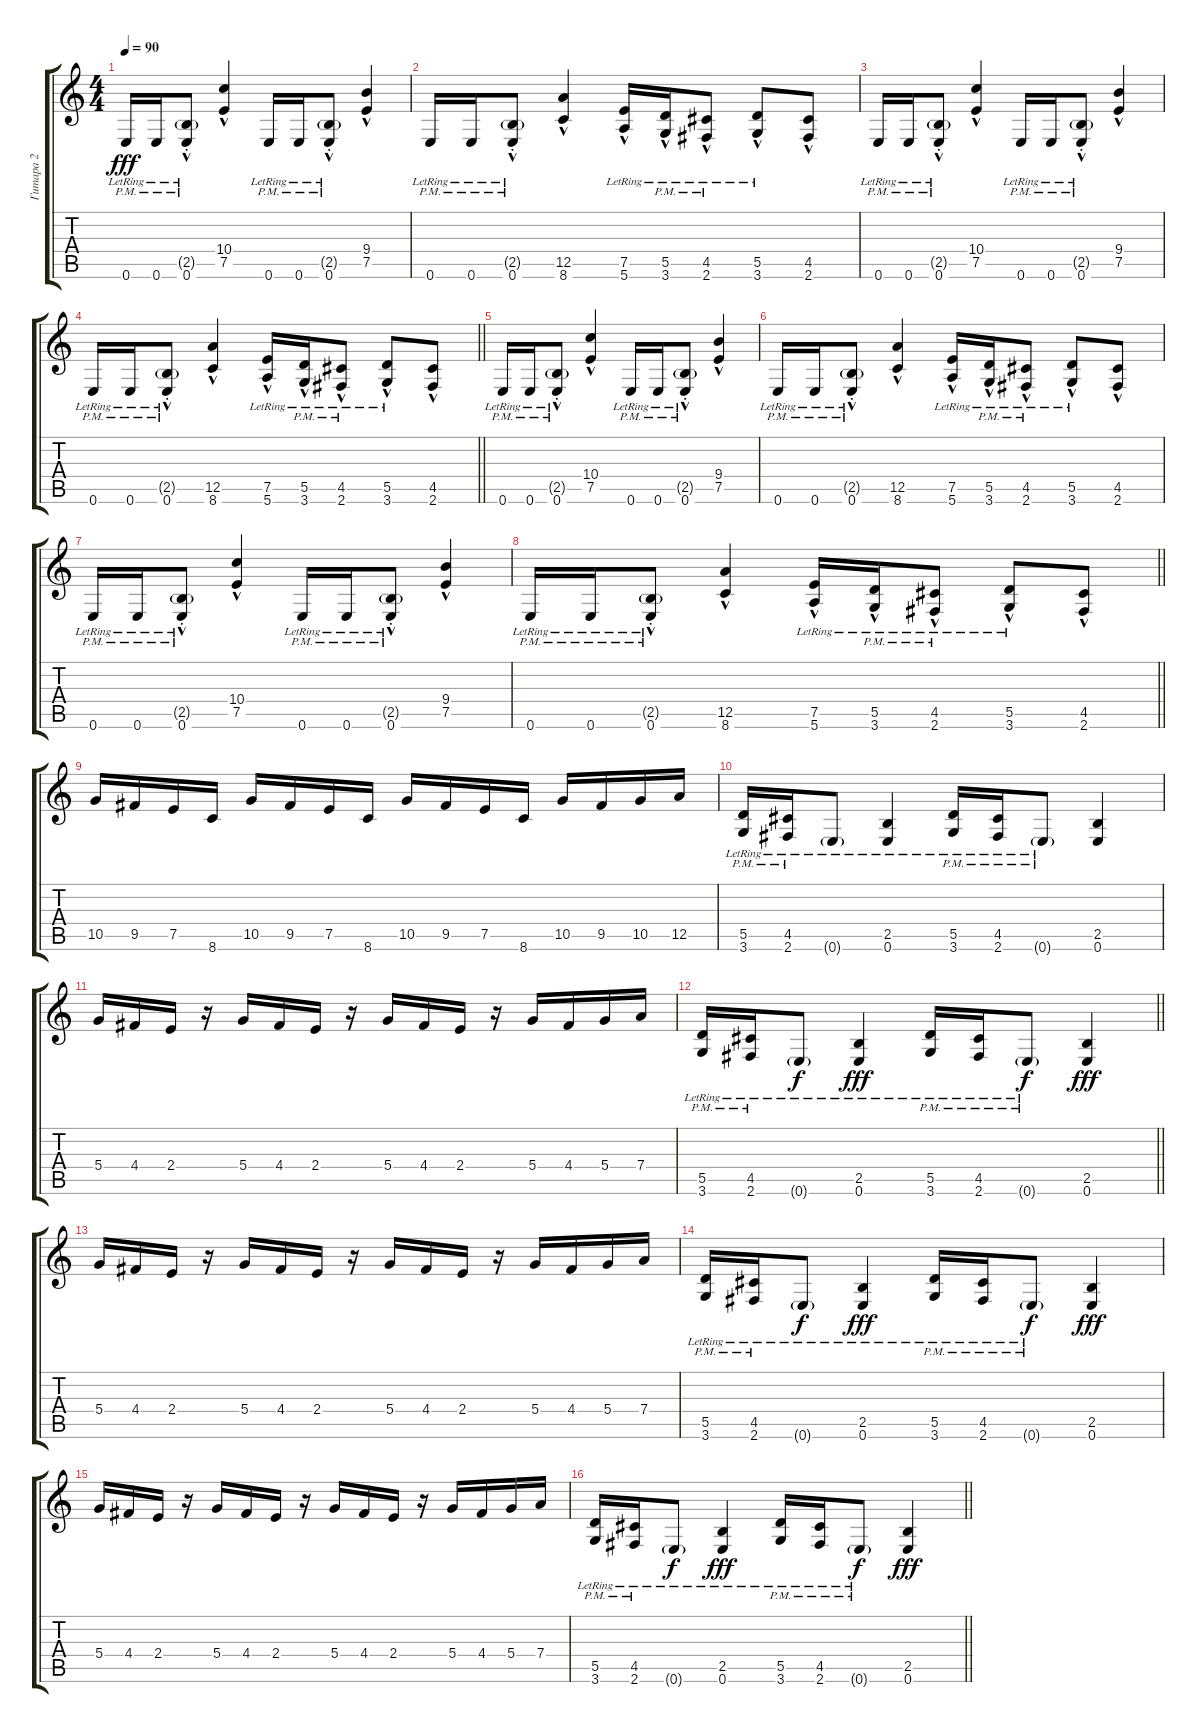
\track ("Гитара 2" "Гитара 2") {instrument distortionguitar}
\staff {score tabs}
\tuning (E4 B3 G3 D3 A2 E2) {hide}
\ts (4 4)
\section ("" "")
\tempo 90
\clef g2
\ks c
0.6{pm lr}.16{dy fff} 0.6{pm lr}.16 (2.5{g st lr} 0.6{hac pm st lr}).8 (10.4{hac} 7.5{hac}).4 0.6{pm lr}.16 0.6{pm lr}.16 (2.5{g st lr} 0.6{hac pm st lr}).8 (9.4{hac} 7.5{hac}).4 |
0.6{pm lr}.16 0.6{pm lr}.16 (2.5{g pm st lr} 0.6{hac pm st lr}).8 (12.5{hac} 8.6).4 (7.5{hac lr} 5.6{hac lr}).16 (5.5{hac pm lr} 3.6{hac pm lr}).16 (4.5{hac pm lr} 2.6{hac pm lr}).8 (5.5{hac lr} 3.6{hac lr}).8 (4.5{hac} 2.6{hac}).8 |
0.6{pm lr}.16 0.6{pm lr}.16 (2.5{g st lr} 0.6{hac pm st lr}).8 (10.4{hac} 7.5{hac}).4 0.6{pm lr}.16 0.6{pm lr}.16 (2.5{g st lr} 0.6{hac pm st lr}).8 (9.4{hac} 7.5{hac}).4 |
\barLineRight lightlight
0.6{pm lr}.16 0.6{pm lr}.16 (2.5{g pm st lr} 0.6{hac pm st lr}).8 (12.5{hac} 8.6).4 (7.5{hac lr} 5.6{hac lr}).16 (5.5{hac pm lr} 3.6{hac pm lr}).16 (4.5{hac pm lr} 2.6{hac pm lr}).8 (5.5{hac lr} 3.6{hac lr}).8 (4.5{hac} 2.6{hac}).8 |
0.6{pm lr}.16 0.6{pm lr}.16 (2.5{g st lr} 0.6{hac pm st lr}).8 (10.4{hac} 7.5{hac}).4 0.6{pm lr}.16 0.6{pm lr}.16 (2.5{g st lr} 0.6{hac pm st lr}).8 (9.4{hac} 7.5{hac}).4 |
0.6{pm lr}.16 0.6{pm lr}.16 (2.5{g pm st lr} 0.6{hac pm st lr}).8 (12.5{hac} 8.6).4 (7.5{hac lr} 5.6{hac lr}).16 (5.5{hac pm lr} 3.6{hac pm lr}).16 (4.5{hac pm lr} 2.6{hac pm lr}).8 (5.5{hac lr} 3.6{hac lr}).8 (4.5{hac} 2.6{hac}).8 |
0.6{pm lr}.16 0.6{pm lr}.16 (2.5{g st lr} 0.6{hac pm st lr}).8 (10.4{hac} 7.5{hac}).4 0.6{pm lr}.16 0.6{pm lr}.16 (2.5{g st lr} 0.6{hac pm st lr}).8 (9.4{hac} 7.5{hac}).4 |
\barLineRight lightlight
0.6{pm lr}.16 0.6{pm lr}.16 (2.5{g pm st lr} 0.6{hac pm st lr}).8 (12.5{hac} 8.6).4 (7.5{hac lr} 5.6{hac lr}).16 (5.5{hac pm lr} 3.6{hac pm lr}).16 (4.5{hac pm lr} 2.6{hac pm lr}).8 (5.5{hac lr} 3.6{hac lr}).8 (4.5{hac} 2.6{hac}).8 |
\section ("" "")
10.5.16 9.5.16 7.5.16 8.6.16 10.5.16 9.5.16 7.5.16 8.6.16 10.5.16 9.5.16 7.5.16 8.6.16 10.5.16 9.5.16 10.5.16 12.5.16 |
(5.5 3.6{pm lr}).16 (4.5 2.6{pm lr}).16 0.6{g lr}.8 (2.5 0.6{lr}).4 (5.5 3.6{pm lr}).16 (4.5 2.6{pm lr}).16 0.6{g pm lr}.8 (2.5 0.6).4 |
5.4.16 4.4.16 2.4.16 r.16 5.4.16 4.4.16 2.4.16 r.16 5.4.16 4.4.16 2.4.16 r.16 5.4.16 4.4.16 5.4.16 7.4.16 |
\barLineRight lightlight
(5.5 3.6{pm lr}).16 (4.5 2.6{pm lr}).16 0.6{g lr}.8{dy f} (2.5 0.6{lr}).4{dy fff} (5.5 3.6{pm lr}).16 (4.5 2.6{pm lr}).16 0.6{g pm lr}.8{dy f} (2.5 0.6).4{dy fff} |
5.4.16 4.4.16 2.4.16 r.16 5.4.16 4.4.16 2.4.16 r.16 5.4.16 4.4.16 2.4.16 r.16 5.4.16 4.4.16 5.4.16 7.4.16 |
(5.5 3.6{pm lr}).16 (4.5 2.6{pm lr}).16 0.6{g lr}.8{dy f} (2.5 0.6{lr}).4{dy fff} (5.5 3.6{pm lr}).16 (4.5 2.6{pm lr}).16 0.6{g pm lr}.8{dy f} (2.5 0.6).4{dy fff} |
5.4.16 4.4.16 2.4.16 r.16 5.4.16 4.4.16 2.4.16 r.16 5.4.16 4.4.16 2.4.16 r.16 5.4.16 4.4.16 5.4.16 7.4.16 |
\barLineRight lightlight
(5.5 3.6{pm lr}).16 (4.5 2.6{pm lr}).16 0.6{g lr}.8{dy f} (2.5 0.6{lr}).4{dy fff} (5.5 3.6{pm lr}).16 (4.5 2.6{pm lr}).16 0.6{g pm lr}.8{dy f} (2.5 0.6).4{dy fff}
